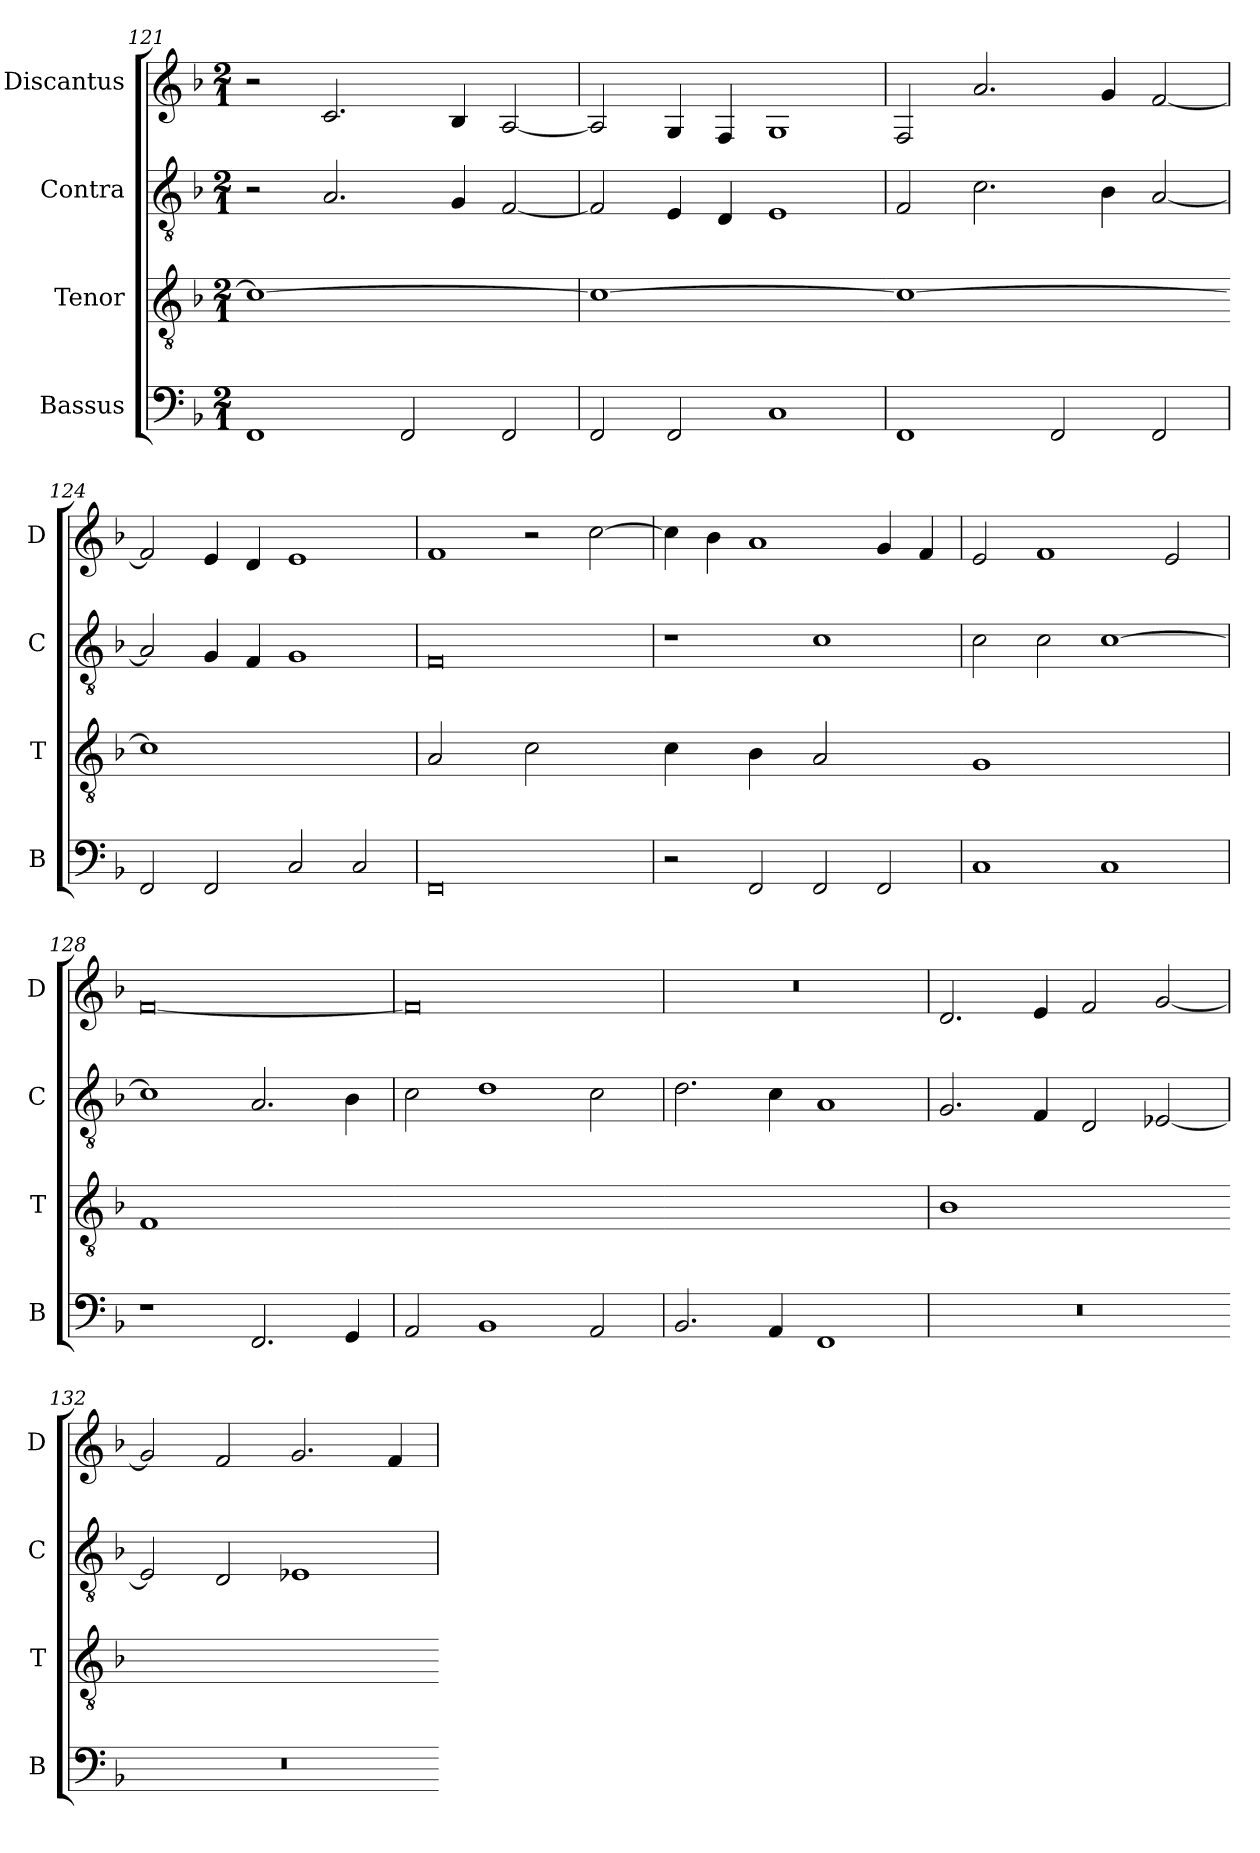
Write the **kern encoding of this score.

**kern	**kern	**kern	**kern
*part4	*part3	*part2	*part1
*staff4	*staff3	*staff2	*staff1
*I"Bassus	*I"Tenor	*I"Contra	*I"Discantus
*I'B	*I'T	*I'C	*I'D
*clefF4	*clefGv2	*clefGv2	*clefG2
*k[b-]	*k[b-]	*k[b-]	*k[b-]
*M2/1	*M2/1	*M2/1	*M2/1
=121	=121	=121	=121
!	!LO:N:vis=1	!	!
1FF	0c_	2r	2r
.	.	2.A/	2.c/
2FF/	.	.	.
.	.	4G/	4B-/
2FF/	.	[2F/	[2A/
=122	=122	=122	=122
!	!LO:N:vis=1	!	!
2FF/	0c_	2F/]	2A/]
2FF/	.	4E/	4G/
.	.	4D/	4F/
1C	.	1E	1G
=123	=123-	=123	=123
!	!LO:N:vis=1	!	!
1FF	0c_	2F/	2F/
.	.	2.c\	2.a/
2FF/	.	.	.
.	.	4B-\	4g/
2FF/	.	[2A/	[2f/
=124	=124-	=124	=124
!	!LO:N:vis=1	!	!
2FF/	0c]	2A/]	2f/]
2FF/	.	4G/	4e/
.	.	4F/	4d/
2C/	.	1G	1e
2C/	.	.	.
=125	=125	=125	=125
!	!LO:N:vis=2	!	!
0FF	1A	0F	1f
!	!LO:N:vis=2	!	!
.	1c	.	2r
.	.	.	[2cc\
=126	=126-	=126	=126
!	!LO:N:vis=4	!	!
2r	2c\	1r	4cc\]
.	.	.	4b-\
!	!LO:N:vis=4	!	!
2FF/	2B-\	.	1a
!	!LO:N:vis=2	!	!
2FF/	1A	1c	.
2FF/	.	.	4g/
.	.	.	4f/
=127	=127-	=127	=127
!	!LO:N:vis=1	!	!
1C	0G	2c\	2e/
.	.	2c\	1f
1C	.	[1c	.
.	.	.	2e/
=128	=128	=128	=128
!	!LO:N:vis=1	!	!
1r	[y0F	1c]	[0f
2.FF/	.	2.A/	.
4GG/	.	4B-\	.
=129	=129-	=129	=129
!	!LO:N:vis=1	!	!
2AA/	0Fyy_	2c\	0f]
1BB-	.	1d	.
2AA/	.	2c\	.
=130	=130-	=130	=130
!	!LO:N:vis=1	!	!
2.BB-/	0Fyy]	2.d\	0r
4AA/	.	4c\	.
1FF	.	1A	.
=131	=131	=131	=131
!	!LO:N:vis=1	!	!
0r	[y0B-	2.G/	2.d/
.	.	4F/	4e/
.	.	2D/	2f/
.	.	[2E-X/	[2g/
=132	=132-	=132	=132
!	!LO:N:vis=1	!	!
0r	0B-yy_	2E-/]	2g/]
.	.	2D/	2f/
.	.	1E-X	2.g/
.	.	.	4f/
=	=-	=	=
*-	*-	*-	*-
